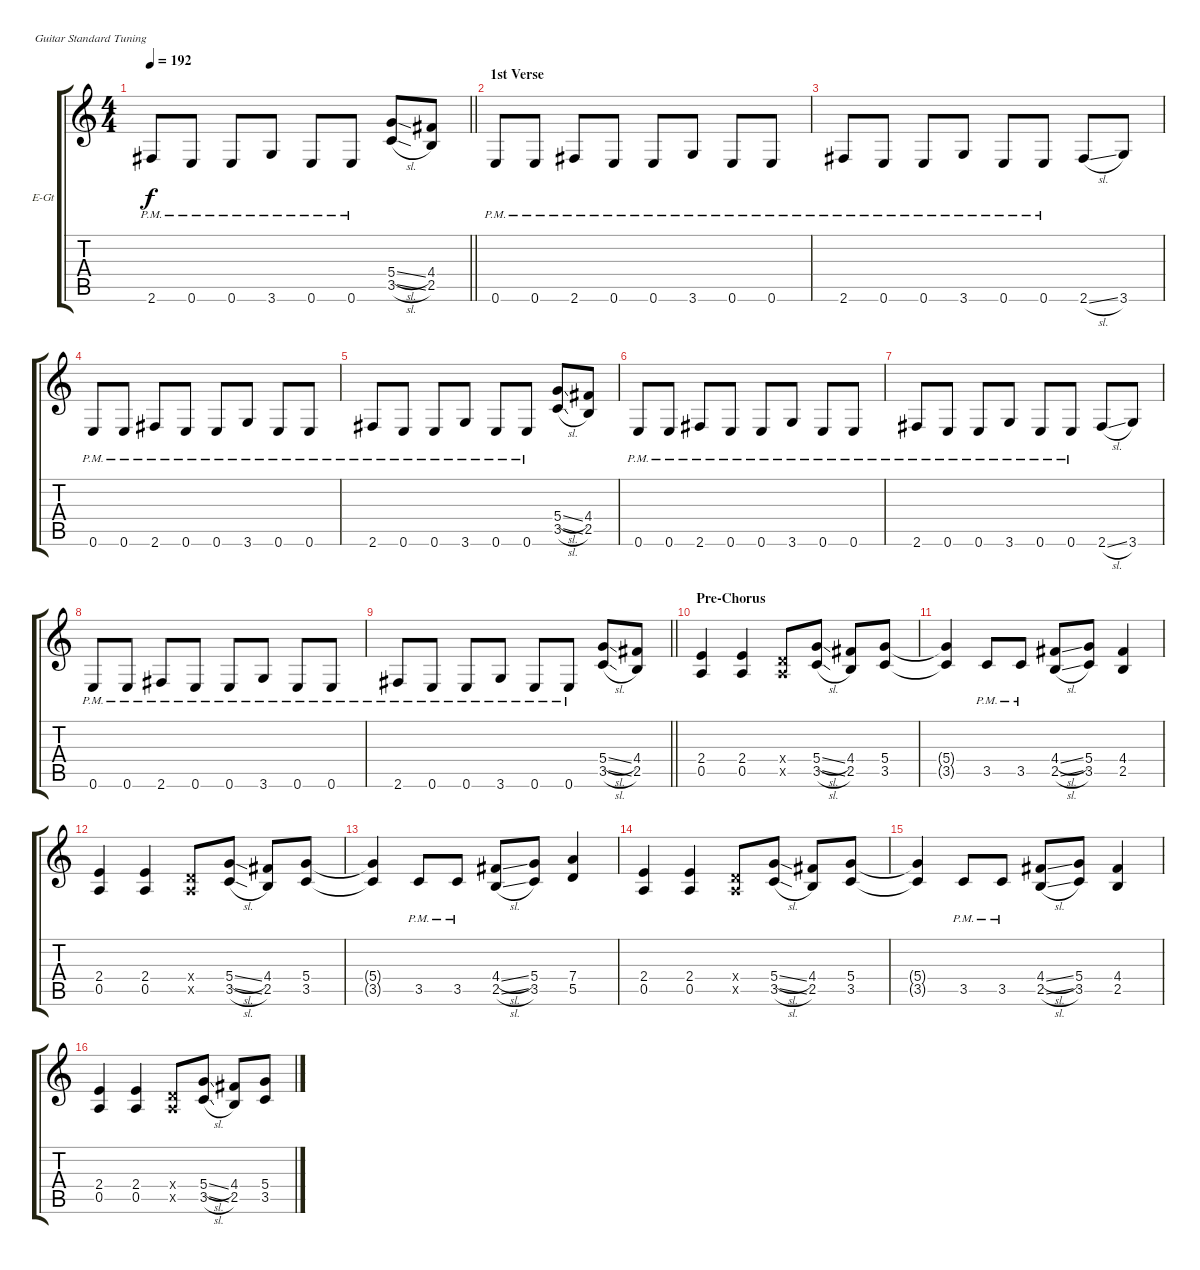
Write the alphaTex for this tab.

\bracketExtendMode groupsimilarinstruments
\firstSystemTrackNameOrientation horizontal
\otherSystemsTrackNameOrientation horizontal
\track ("Kirk Hammet" "E-Gt") {instrument distortionguitar}
\staff {score tabs}
\tuning (E4 B3 G3 D3 A2 E2)
\ts (4 4)
\tempo 192
\clef g2
\barLineRight lightlight
\ks c
2.6{pm}.8{dy f} 0.6{pm}.8 0.6{pm}.8 3.6{pm}.8 0.6{pm}.8 0.6{pm}.8 (5.4{sl} 3.5{sl}).8 (4.4 2.5).8 |
\section ("" "1st Verse")
0.6{pm}.8 0.6{pm}.8 2.6{pm}.8 0.6{pm}.8 0.6{pm}.8 3.6{pm}.8 0.6{pm}.8 0.6{pm}.8 |
2.6{pm}.8 0.6{pm}.8 0.6{pm}.8 3.6{pm}.8 0.6{pm}.8 0.6{pm}.8 2.6{sl}.8 3.6.8 |
0.6{pm}.8 0.6{pm}.8 2.6{pm}.8 0.6{pm}.8 0.6{pm}.8 3.6{pm}.8 0.6{pm}.8 0.6{pm}.8 |
2.6{pm}.8 0.6{pm}.8 0.6{pm}.8 3.6{pm}.8 0.6{pm}.8 0.6{pm}.8 (5.4{sl} 3.5{sl}).8 (4.4 2.5).8 |
0.6{pm}.8 0.6{pm}.8 2.6{pm}.8 0.6{pm}.8 0.6{pm}.8 3.6{pm}.8 0.6{pm}.8 0.6{pm}.8 |
2.6{pm}.8 0.6{pm}.8 0.6{pm}.8 3.6{pm}.8 0.6{pm}.8 0.6{pm}.8 2.6{sl}.8 3.6.8 |
0.6{pm}.8 0.6{pm}.8 2.6{pm}.8 0.6{pm}.8 0.6{pm}.8 3.6{pm}.8 0.6{pm}.8 0.6{pm}.8 |
\barLineRight lightlight
2.6{pm}.8 0.6{pm}.8 0.6{pm}.8 3.6{pm}.8 0.6{pm}.8 0.6{pm}.8 (5.4{sl} 3.5{sl}).8 (4.4 2.5).8 |
\section ("" "Pre-Chorus")
(2.4 0.5).4 (2.4 0.5).4 (0.4{x} 0.5{x}).8 (5.4{sl} 3.5{sl}).8 (4.4 2.5).8 (5.4 3.5).8 |
(5.4{t} 3.5{t}).4 3.5{pm}.8 3.5{pm}.8 (4.4{sl} 2.5{sl}).8 (5.4 3.5).8 (4.4 2.5).4 |
(2.4 0.5).4 (2.4 0.5).4 (0.4{x} 0.5{x}).8 (5.4{sl} 3.5{sl}).8 (4.4 2.5).8 (5.4 3.5).8 |
(5.4{t} 3.5{t}).4 3.5{pm}.8 3.5{pm}.8 (4.4{sl} 2.5{sl}).8 (5.4 3.5).8 (7.4 5.5).4 |
(2.4 0.5).4 (2.4 0.5).4 (0.4{x} 0.5{x}).8 (5.4{sl} 3.5{sl}).8 (4.4 2.5).8 (5.4 3.5).8 |
(5.4{t} 3.5{t}).4 3.5{pm}.8 3.5{pm}.8 (4.4{sl} 2.5{sl}).8 (5.4 3.5).8 (4.4 2.5).4 |
(2.4 0.5).4 (2.4 0.5).4 (0.4{x} 0.5{x}).8 (5.4{sl} 3.5{sl}).8 (4.4 2.5).8 (5.4 3.5).8
